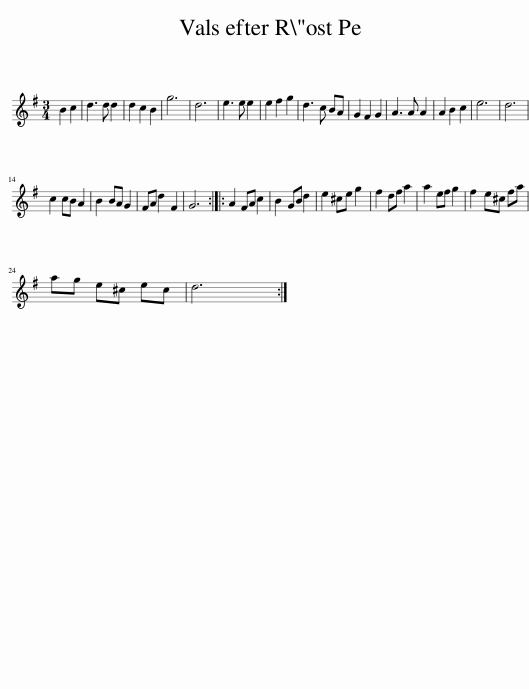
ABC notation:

X:1
L:1/8
M:3/4
I:linebreak $
K:G
V:1 treble
V:1
 B2 c2 | d3 d d2 | d2 c2 B2 | g6 | d6 | %5
 e3 e e2 | e2 f2 g2 | d3 c BA | G2 F2 G2 | A3 A A2 | %10
 A2 B2 c2 | e6 | d6 |$ c2 cB A2 | B2 BA G2 | %15
 FA d2 F2 | G6 :: A2 FA c2 | B2 GB d2 | e2 ^ce g2 | %20
 f2 df a2 | a2 ef g2 | f2 e^c fa |$ ag e^c ec | d6 :| %25
